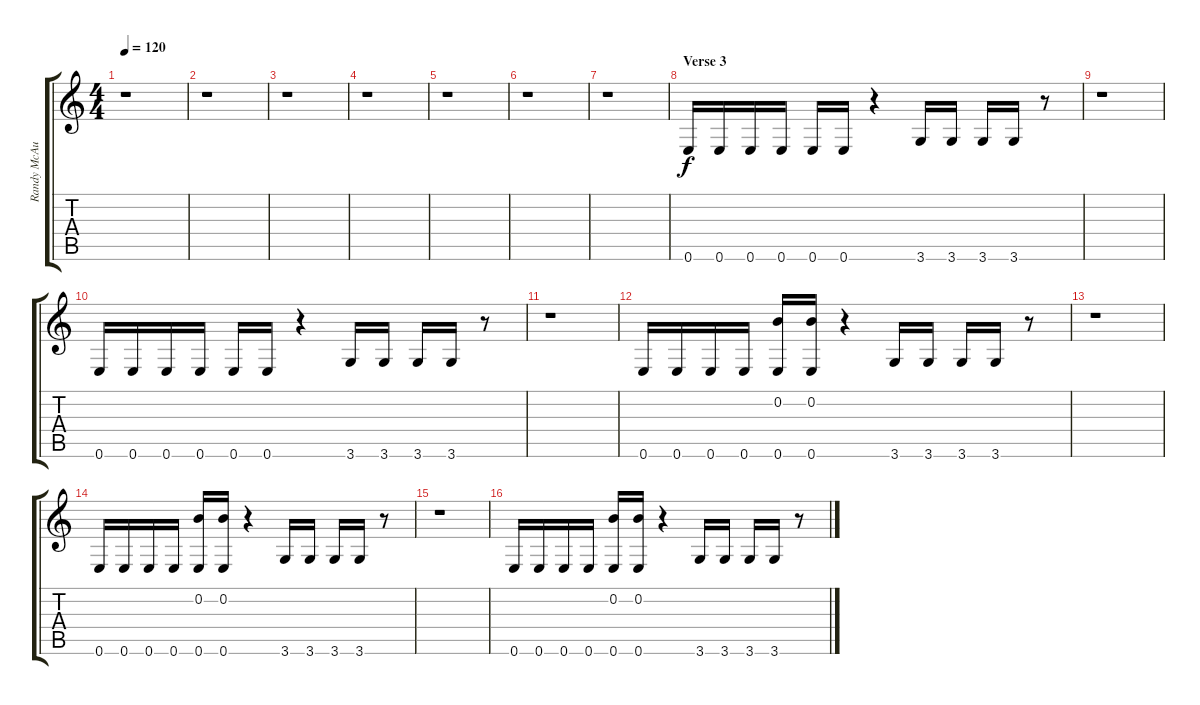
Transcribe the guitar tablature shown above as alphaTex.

\track ("Randy McAuliffe (OverDub)" "Randy McAu") {instrument overdrivenguitar}
\staff {score tabs}
\tuning (E4 B3 G3 D3 A2 E2) {hide}
\ts (4 4)
\tempo 120
\clef g2
\ks c
r.1{dy f} |
r.1 |
r.1 |
r.1 |
r.1 |
r.1 |
r.1 |
\section ("" "Verse 3")
0.6.16{volume 13 balance 16} 0.6.16 0.6.16 0.6.16 0.6.16 0.6.16 r.4 3.6.16 3.6.16 3.6.16 3.6.16 r.8 |
r.1 |
0.6.16 0.6.16 0.6.16 0.6.16 0.6.16 0.6.16 r.4 3.6.16 3.6.16 3.6.16 3.6.16 r.8 |
r.1 |
0.6.16 0.6.16 0.6.16 0.6.16 (0.2 0.6).16 (0.2 0.6).16 r.4 3.6.16 3.6.16 3.6.16 3.6.16 r.8 |
r.1 |
0.6.16 0.6.16 0.6.16 0.6.16 (0.2 0.6).16 (0.2 0.6).16 r.4 3.6.16 3.6.16 3.6.16 3.6.16 r.8 |
r.1 |
0.6.16 0.6.16 0.6.16 0.6.16 (0.2 0.6).16 (0.2 0.6).16 r.4 3.6.16 3.6.16 3.6.16 3.6.16 r.8
